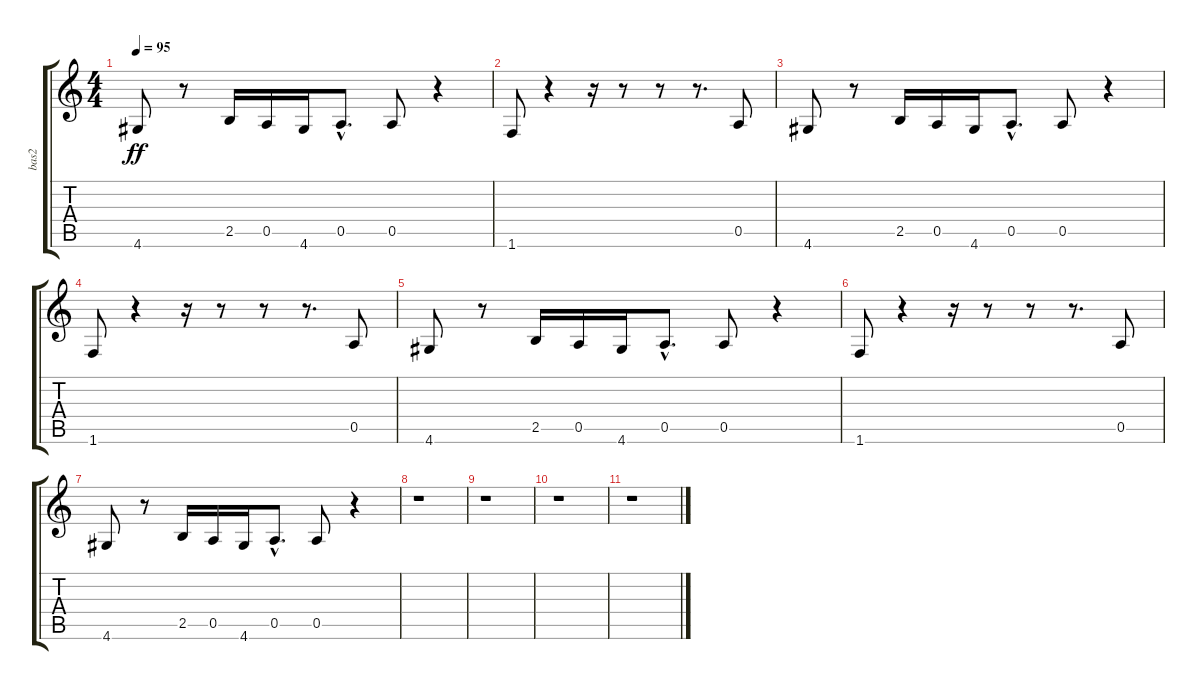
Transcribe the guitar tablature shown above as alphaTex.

\track ("bas2" "bas2") {instrument electricbassfinger}
\staff {score tabs}
\tuning (E4 B3 G3 D3 A2 E2) {hide}
\ts (4 4)
\tempo 95
\clef g2
\ks c
4.6.8{dy ff} r.8 2.5.16 0.5.16 4.6.16 0.5{hac}.8{d} 0.5.8 r.4 |
1.6.8 r.4 r.16 r.8 r.8 r.8{d} 0.5.8 |
4.6.8 r.8 2.5.16 0.5.16 4.6.16 0.5{hac}.8{d} 0.5.8 r.4 |
1.6.8 r.4 r.16 r.8 r.8 r.8{d} 0.5.8 |
4.6.8 r.8 2.5.16 0.5.16 4.6.16 0.5{hac}.8{d} 0.5.8 r.4 |
1.6.8 r.4 r.16 r.8 r.8 r.8{d} 0.5.8 |
4.6.8 r.8 2.5.16 0.5.16 4.6.16 0.5{hac}.8{d} 0.5.8 r.4 |
r.1 |
r.1 |
r.1 |
r.1
